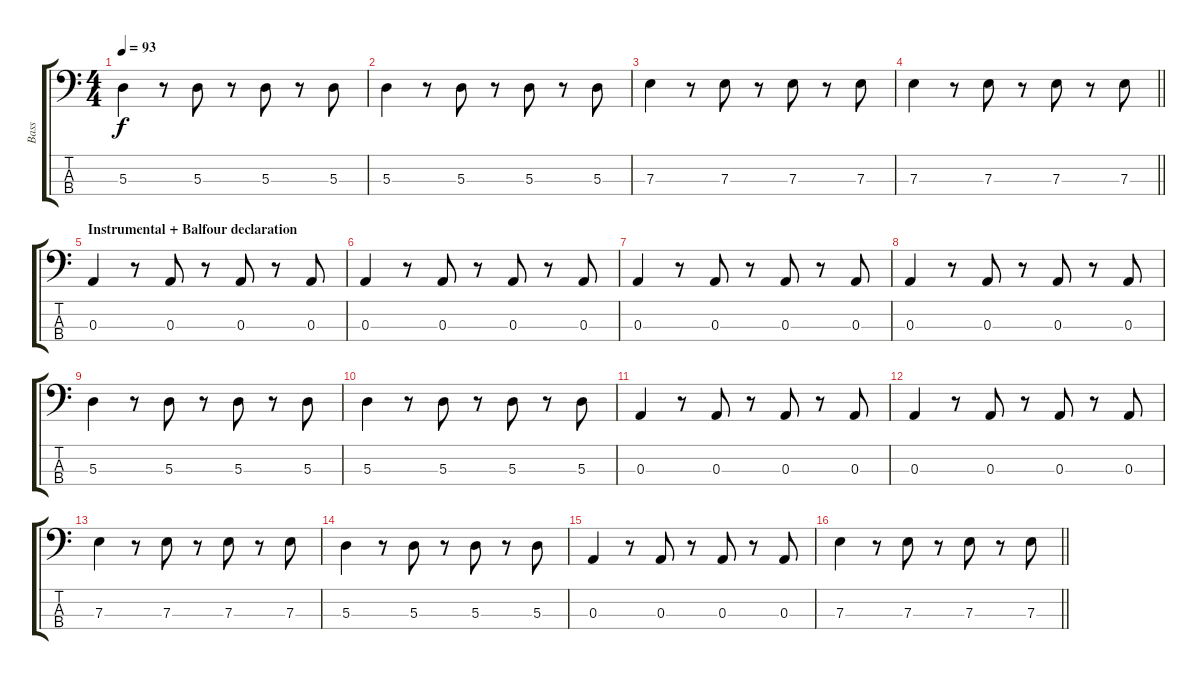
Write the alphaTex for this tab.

\track ("Bass" "Bass") {instrument electricbassfinger}
\staff {score tabs}
\tuning (G2 D2 A1 E1) {hide}
\ts (4 4)
\tempo 93
\clef f4
\ks c
5.3.4{dy f} r.8 5.3.8 r.8 5.3.8 r.8 5.3.8 |
5.3.4 r.8 5.3.8 r.8 5.3.8 r.8 5.3.8 |
7.3.4 r.8 7.3.8 r.8 7.3.8 r.8 7.3.8 |
\barLineRight lightlight
7.3.4 r.8 7.3.8 r.8 7.3.8 r.8 7.3.8 |
\section ("" "Instrumental + Balfour declaration")
0.3.4 r.8 0.3.8 r.8 0.3.8 r.8 0.3.8 |
0.3.4 r.8 0.3.8 r.8 0.3.8 r.8 0.3.8 |
0.3.4 r.8 0.3.8 r.8 0.3.8 r.8 0.3.8 |
0.3.4 r.8 0.3.8 r.8 0.3.8 r.8 0.3.8 |
5.3.4 r.8 5.3.8 r.8 5.3.8 r.8 5.3.8 |
5.3.4 r.8 5.3.8 r.8 5.3.8 r.8 5.3.8 |
0.3.4 r.8 0.3.8 r.8 0.3.8 r.8 0.3.8 |
0.3.4 r.8 0.3.8 r.8 0.3.8 r.8 0.3.8 |
7.3.4 r.8 7.3.8 r.8 7.3.8 r.8 7.3.8 |
5.3.4 r.8 5.3.8 r.8 5.3.8 r.8 5.3.8 |
0.3.4 r.8 0.3.8 r.8 0.3.8 r.8 0.3.8 |
\barLineRight lightlight
7.3.4 r.8 7.3.8 r.8 7.3.8 r.8 7.3.8
